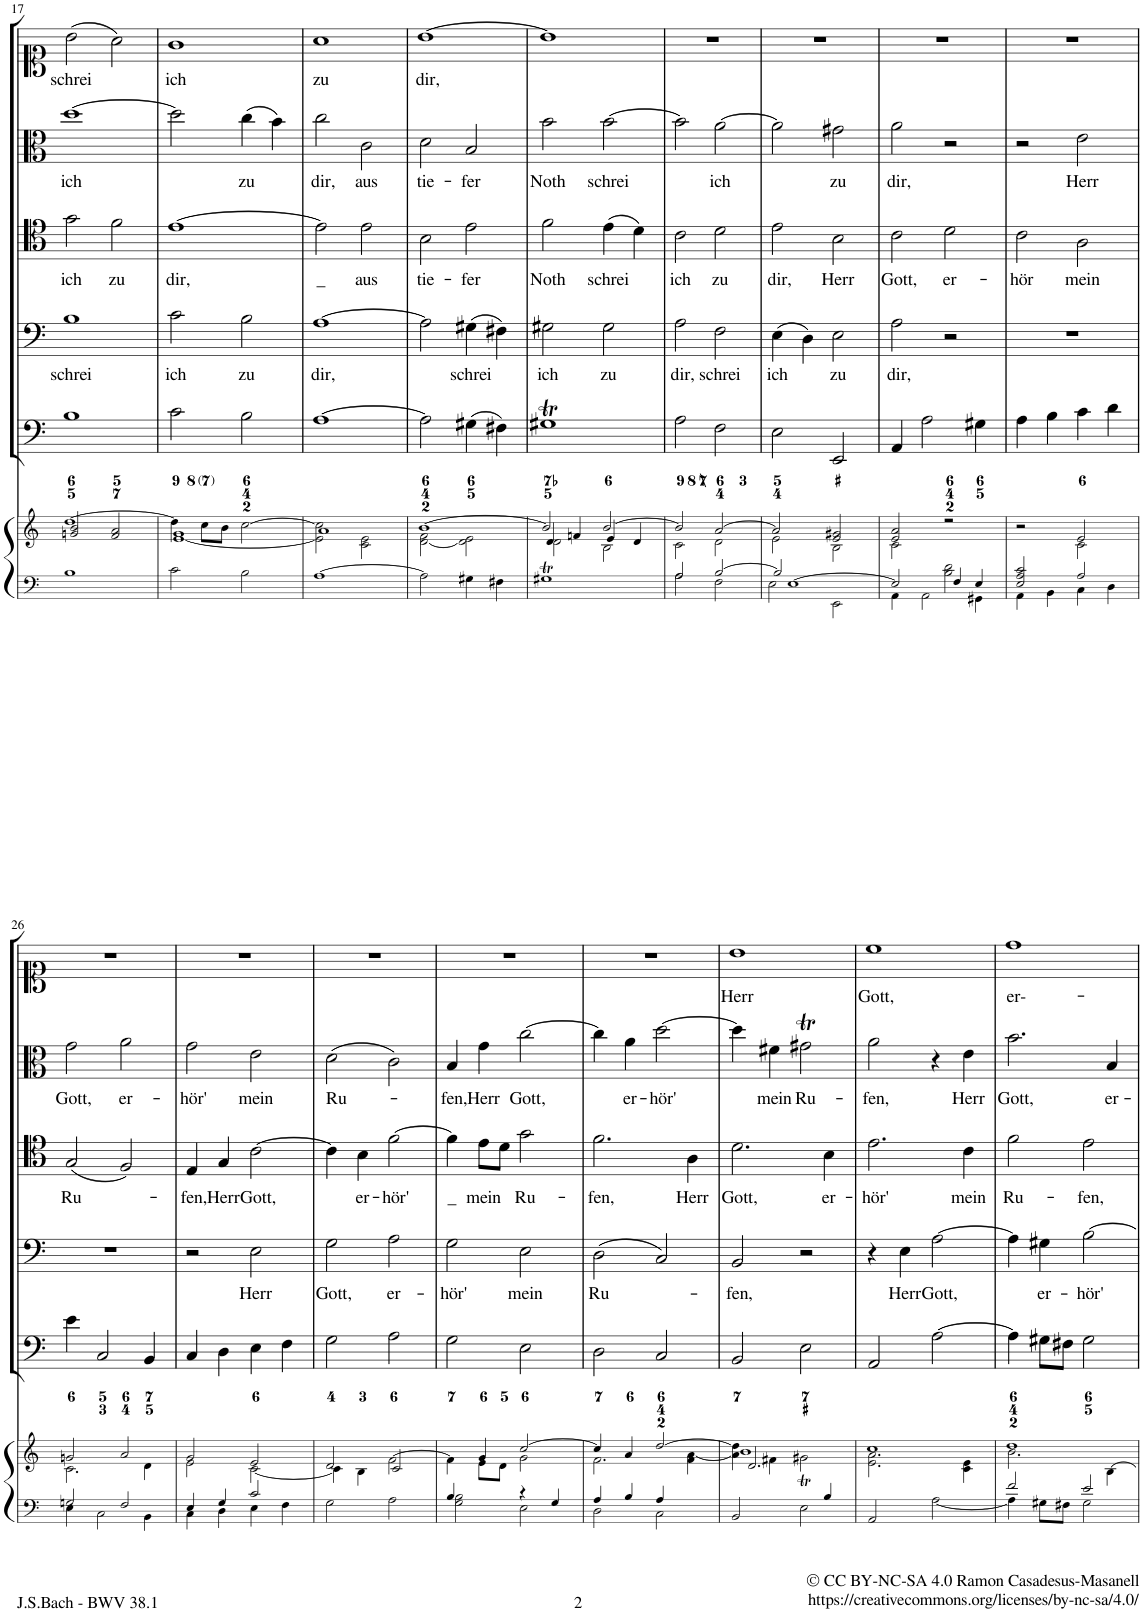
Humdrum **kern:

**kern	**kern	**kern	**kern	**text	**kern	**text	**kern	**text	**kern	**text
*part6	*part6	*part5	*part4	*part4	*part3	*part3	*part2	*part2	*part1	*part1
*staff7	*staff6	*staff5	*staff4	*staff4	*staff3	*staff3	*staff2	*staff2	*staff1	*staff1
*I"Piano reduction	*	*I"Continuo	*I"Basso. Trombone IV. col Basso.	*	*I"Tenore. Viola. Trombone III. col Tenore.	*	*I"Alto. Violino II. Trombone II. coll' Alto.	*	*I"Soprano. Oboe I.II. Violino I. Trombone I. col Soprano.	*
*I'Pno	*	*	*	*	*	*	*	*	*	*
!!LO:PB:g=z
*clefF4	*clefG2	*clefF4	*clefF4	*	*clefC4	*	*clefC3	*	*clefC1	*
*k[]	*k[]	*k[]	*k[]	*	*k[]	*	*k[]	*	*k[]	*
*M2/2	*M2/2	*M2/2	*M2/2	*	*M2/2	*	*M2/2	*	*M2/2	*
*met(c|)	*met(c|)	*met(c|)	*met(c|)	*	*met(c|)	*	*met(c|)	*	*met(c|)	*
=17	=17	=17	=17	=17	=17	=17	=17	=17	=17	=17
*	*^	*	*	*	*	*	*	*	*	*
!	!	!	!	!	!LO:LY:b	!	!LO:LY:b	!	!LO:LY:b	!	!LO:LY:b
1B	2gn/ 2b/	[>1dd	1B	1B	schrei	2g\	ich	[1dd	ich	(2b\	schrei
!	!	!	!	!	!	!	!LO:LY:b	!	!	!	!
.	2f/ 2a/	.	.	.	.	2f\	zu	.	.	2a\)	.
=18	=18	=18	=18	=18	=18	=18	=18	=18	=18	=18	=18
!	!	!	!	!	!LO:LY:b	!	!LO:LY:b	!	!	!	!LO:LY:b
2c\	[<1e 1g	4dd\]	2c\	2c\	ich	[1e	dir,	2dd\]	.	1g	ich
.	.	8cc\L	.	.	.	.	.	.	.	.	.
.	.	8b\J	.	.	.	.	.	.	.	.	.
!	!	!	!	!	!LO:LY:b	!	!	!	!LO:LY:b	!	!
2B\	.	[>2cc\	2B\	2B\	zu	.	.	(4cc\	zu	.	.
.	.	.	.	.	.	.	.	4b\)	.	.	.
=19	=19	=19	=19	=19	=19	=19	=19	=19	=19	=19	=19
!	!	!	!	!	!LO:LY:b	!	!LO:LY:b	!	!LO:LY:b	!	!LO:LY:b
[1A	1a	2e\] 2cc\]	[1A	[1A	dir,	2e\]	_	2cc\	dir,	1a	zu
!	!	!	!	!	!	!	!LO:LY:b	!	!LO:LY:b	!	!
.	.	2c\ 2e\	.	.	.	2e\	aus	2c\	aus	.	.
=20	=20	=20	=20	=20	=20	=20	=20	=20	=20	=20	=20
!	!	!	!	!	!	!	!LO:LY:b	!	!LO:LY:b	!	!LO:LY:b
2A\]	[1b	[2d\ 2f\	2A\]	2A\]	.	2B\	tie-	2d\	tie-	[1b	dir,
!	!	!	!	!	!LO:LY:b	!	!LO:LY:b	!	!LO:LY:b	!	!
4G#X\	.	2d\] 2e\	(4G#X\	(4G#X\	schrei	2e\	fer	2B/	fer	.	.
4F#X\	.	.	4F#X\)	4F#X\)	.	.	.	.	.	.	.
=21	=21	=21	=21	=21	=21	=21	=21	=21	=21	=21	=21
*	*	*^	*	*	*	*	*	*	*	*	*
!	!	!	!	!	!	!LO:LY:b	!	!LO:LY:b	!	!LO:LY:b	!	!
1G#Xt	2b/]	2d\	4d/	1G#Xt	2G#X\	ich	2f\	Noth	2b\	Noth	1b]	.
.	.	.	4fn/	.	.	.	.	.	.	.	.	.
!	!	!	!	!	!	!LO:LY:b	!	!LO:LY:b	!	!LO:LY:b	!	!
.	[2b/	2B\	4e/	.	2G#\	zu	(4e\	schrei	[2b\	schrei	.	.
.	.	.	4d/	.	.	.	4d\)	.	.	.	.	.
=22	=22	=22	=22	=22	=22	=22	=22	=22	=22	=22	=22	=22
*^	*	*	*	*	*	*	*	*	*	*	*	*
!	!	!	!	!	!	!	!LO:LY:b	!	!LO:LY:b	!	!	!	!
*	*	*	*v	*v	*	*	*	*	*	*	*	*	*
2A/	2A\	2b/]	2c\	2A\	2A\	dir,	2c\	ich	2b\]	.	1r	.
!	!	!	!	!	!	!LO:LY:b	!	!LO:LY:b	!	!LO:LY:b	!	!
[2B/	2F\	[2a/	2d\	2F\	2F\	schrei	2d\	zu	[2a\	ich	.	.
=23	=23	=23	=23	=23	=23	=23	=23	=23	=23	=23	=23	=23
*	*^	*	*	*	*	*	*	*	*	*	*	*
!	!	!	!	!	!	!	!LO:LY:b	!	!LO:LY:b	!	!	!	!
2B/]	2E\	[1E	2a/]	2e\	2E\	(4E\	ich	2e\	dir,	2a\]	.	1r	.
.	.	.	.	.	.	4D\)	.	.	.	.	.	.	.
!	!	!	!	!	!	!	!LO:LY:b	!	!LO:LY:b	!	!LO:LY:b	!	!
2ryy	2EE\	.	2e/ 2g#X/	2B\	2EE/	2E\	zu	2B\	Herr	2g#X\	zu	.	.
=24	=24	=24	=24	=24	=24	=24	=24	=24	=24	=24	=24	=24	=24
!	!	!	!	!	!	!	!LO:LY:b	!	!LO:LY:b	!	!LO:LY:b	!	!
2ryy	2E/]	4AA\	2e/ 2a/	2c\	4AA/	2A\	dir,	2c\	Gott,	2a\	dir,	1r	.
.	.	2AA\	.	.	2A\	.	.	.	.	.	.	.	.
!	!	!	!	!	!	!	!	!	!LO:LY:b	!	!	!	!
2B\ 2d\	4F/	.	2r	2ryy	.	2r	.	2d\	er-	2r	.	.	.
.	4E/	4GG#X\	.	.	4G#X\	.	.	.	.	.	.	.	.
=25	=25	=25	=25	=25	=25	=25	=25	=25	=25	=25	=25	=25	=25
!	!	!	!	!	!	!	!	!	!LO:LY:b	!	!	!	!
*	*v	*v	*	*	*	*	*	*	*	*	*	*	*
2E/ 2A/ 2c/	4AA\	2r	2ryy	4A\	1r	.	2c\	hör	2r	.	1r	.
.	4BB\	.	.	4B\	.	.	.	.	.	.	.	.
!	!	!	!	!	!	!	!	!LO:LY:b	!	!LO:LY:b	!	!
2A/	4C\	2e/	2c\	4c\	.	.	2A\	mein	2e\	Herr	.	.
.	4D\	.	.	4d\	.	.	.	.	.	.	.	.
!!LO:LB:g=z
=26	=26	=26	=26	=26	=26	=26	=26	=26	=26	=26	=26	=26
!	!	!	!	!	!	!	!	!LO:LY:b	!	!LO:LY:b	!	!
2Gn/	4E\	2gn/	2.c\	4e\	1r	.	(2G/	Ru	2g\	Gott,	1r	.
.	2C\	.	.	2C/	.	.	.	.	.	.	.	.
!	!	!	!	!	!	!	!	!	!	!LO:LY:b	!	!
2F/	.	2a/	.	.	.	.	2F/)	.	2a\	er-	.	.
.	4BB\	.	4d\	4BB/	.	.	.	.	.	.	.	.
=27	=27	=27	=27	=27	=27	=27	=27	=27	=27	=27	=27	=27
!	!	!	!	!	!	!	!	!LO:LY:b	!	!LO:LY:b	!	!
4E/	4C\	2g/	2e\	4C/	2r	.	4E/	fen,	2g\	hör'	1r	.
!	!	!	!	!	!	!	!	!LO:LY:b	!	!	!	!
4G/	4D\	.	.	4D\	.	.	4G/	Herr	.	.	.	.
!	!	!	!	!	!	!LO:LY:b	!	!LO:LY:b	!	!LO:LY:b	!	!
2c/	4E\	2e/	[2c\	4E\	2E\	Herr	[2c\	Gott,	2e\	mein	.	.
.	4F\	.	.	4F\	.	.	.	.	.	.	.	.
=28	=28	=28	=28	=28	=28	=28	=28	=28	=28	=28	=28	=28
!	!	!	!	!	!	!LO:LY:b	!	!	!	!LO:LY:b	!	!
*v	*v	*	*	*	*	*	*	*	*	*	*	*
2G\	2d/	4c\]	2G\	2G\	Gott,	4c\]	.	(2d\	Ru-	1r	.
!	!	!	!	!	!	!	!LO:LY:b	!	!	!	!
.	.	4B\	.	.	.	4B\	er-	.	.	.	.
!	!	!	!	!	!LO:LY:b	!	!LO:LY:b	!	!	!	!
2A\	2c/	[>2f\	2A\	2A\	er-	[2f\	hör'	2c\)	.	.	.
=29	=29	=29	=29	=29	=29	=29	=29	=29	=29	=29	=29
*^	*	*	*	*	*	*	*	*	*	*	*
!	!	!	!	!	!	!LO:LY:b	!	!LO:LY:b	!	!LO:LY:b	!	!
4B/	2G\ 2B\	4ryy	4f\]	2G\	2G\	hör'	4f\]	_	4B/	fen,	1r	.
!	!	!	!	!	!	!	!	!LO:LY:b	!	!LO:LY:b	!	!
4ryy	.	4g/	8e\L	.	.	.	8e\L	mein	4g\	Herr	.	.
.	.	.	8d\J	.	.	.	8d\J	.	.	.	.	.
!	!	!	!	!	!	!LO:LY:b	!	!LO:LY:b	!	!LO:LY:b	!	!
4r	2E\	[2cc/	2g\	2E\	2E\	mein	2g\	Ru-	[2cc\	Gott,	.	.
4G/	.	.	.	.	.	.	.	.	.	.	.	.
=30	=30	=30	=30	=30	=30	=30	=30	=30	=30	=30	=30	=30
!	!	!	!	!	!	!LO:LY:b	!	!LO:LY:b	!	!	!	!
4A/	2D\	4cc/]	2.f\	2D\	(2D\	Ru	2.f\	fen,	4cc\]	.	1r	.
!	!	!	!	!	!	!	!	!	!	!LO:LY:b	!	!
4B/	.	4a/	.	.	.	.	.	.	4a\	er-	.	.
!	!	!	!	!	!	!	!	!	!	!LO:LY:b	!	!
4A/	2C\	[2dd/	.	2C/	2C/)	.	.	.	[2dd\	hör'	.	.
!	!	!	!	!	!	!	!	!LO:LY:b	!	!	!	!
4ryy	.	.	4f\ [4a\	.	.	.	4A\	Herr	.	.	.	.
=31	=31	=31	=31	=31	=31	=31	=31	=31	=31	=31	=31	=31
*	*	*	*^	*	*	*	*	*	*	*	*	*
!	!	!	!	!	!	!	!LO:LY:b	!	!LO:LY:b	!	!	!	!LO:LY:b
2.ryy	2BB/	1b	4a\] 4dd\]	2.d/	2BB/	2BB/	fen,	2.d\	Gott,	4dd\]	.	1b	Herr
!	!	!	!	!	!	!	!	!	!	!	!LO:LY:b	!	!
.	.	.	4f#X\	.	.	.	.	.	.	4f#X\	mein	.	.
!	!	!	!	!	!	!	!	!	!	!	!LO:LY:b	!	!
.	2E\	.	2g#Xt\	.	2E\	2r	.	.	.	2g#Xt\	Ru-	.	.
!	!	!	!	!	!	!	!	!	!LO:LY:b	!	!	!	!
4B/	.	.	.	4ryy	.	.	.	4B\	er-	.	.	.	.
*v	*v	*	*	*	*	*	*	*	*	*	*	*	*
=32	=32	=32	=32	=32	=32	=32	=32	=32	=32	=32	=32	=32
!	!	!	!	!	!	!	!	!LO:LY:b	!	!LO:LY:b	!	!LO:LY:b
*	*	*v	*v	*	*	*	*	*	*	*	*	*
2AA/	1cc	2.e\ 2.a\	2AA/	4r	.	2.e\	hör'	2a\	fen,	1cc	Gott,
!	!	!	!	!	!LO:LY:b	!	!	!	!	!	!
.	.	.	.	4E\	Herr	.	.	.	.	.	.
!	!	!	!	!	!LO:LY:b	!	!	!	!	!	!
[2A\	.	.	[2A\	[2A\	Gott,	.	.	4r	.	.	.
!	!	!	!	!	!	!	!LO:LY:b	!	!LO:LY:b	!	!
.	.	4c\ 4e\	.	.	.	4c\	mein	4e\	Herr	.	.
=33	=33	=33	=33	=33	=33	=33	=33	=33	=33	=33	=33
*^	*	*	*	*	*	*	*	*	*	*	*
!	!	!	!	!	!	!	!	!LO:LY:b	!	!LO:LY:b	!	!LO:LY:b
2f/	4A\]	1dd	2.b\	4A\]	4A\]	.	2f\	Ru-	2.b\	Gott,	1dd	er--
!	!	!	!	!	!	!LO:LY:b	!	!	!	!	!	!
.	8G#X\L	.	.	8G#X\L	4G#X\	er-	.	.	.	.	.	.
.	8F#X\J	.	.	8F#X\J	.	.	.	.	.	.	.	.
!	!	!	!	!	!	!LO:LY:b	!	!LO:LY:b	!	!	!	!
2e/	2G#\	.	.	2G#\	[2B\	hör'	2e\	fen,	.	.	.	.
!	!	!	!	!	!	!	!	!	!	!LO:LY:b	!	!
.	.	.	[>4B\	.	.	.	.	.	4B/	er-	.	.
*v	*v	*	*	*	*	*	*	*	*	*	*	*
*	*v	*v	*	*	*	*	*	*	*	*	*
=	=	=	=	=	=	=	=	=	=	=
*-	*-	*-	*-	*-	*-	*-	*-	*-	*-	*-
